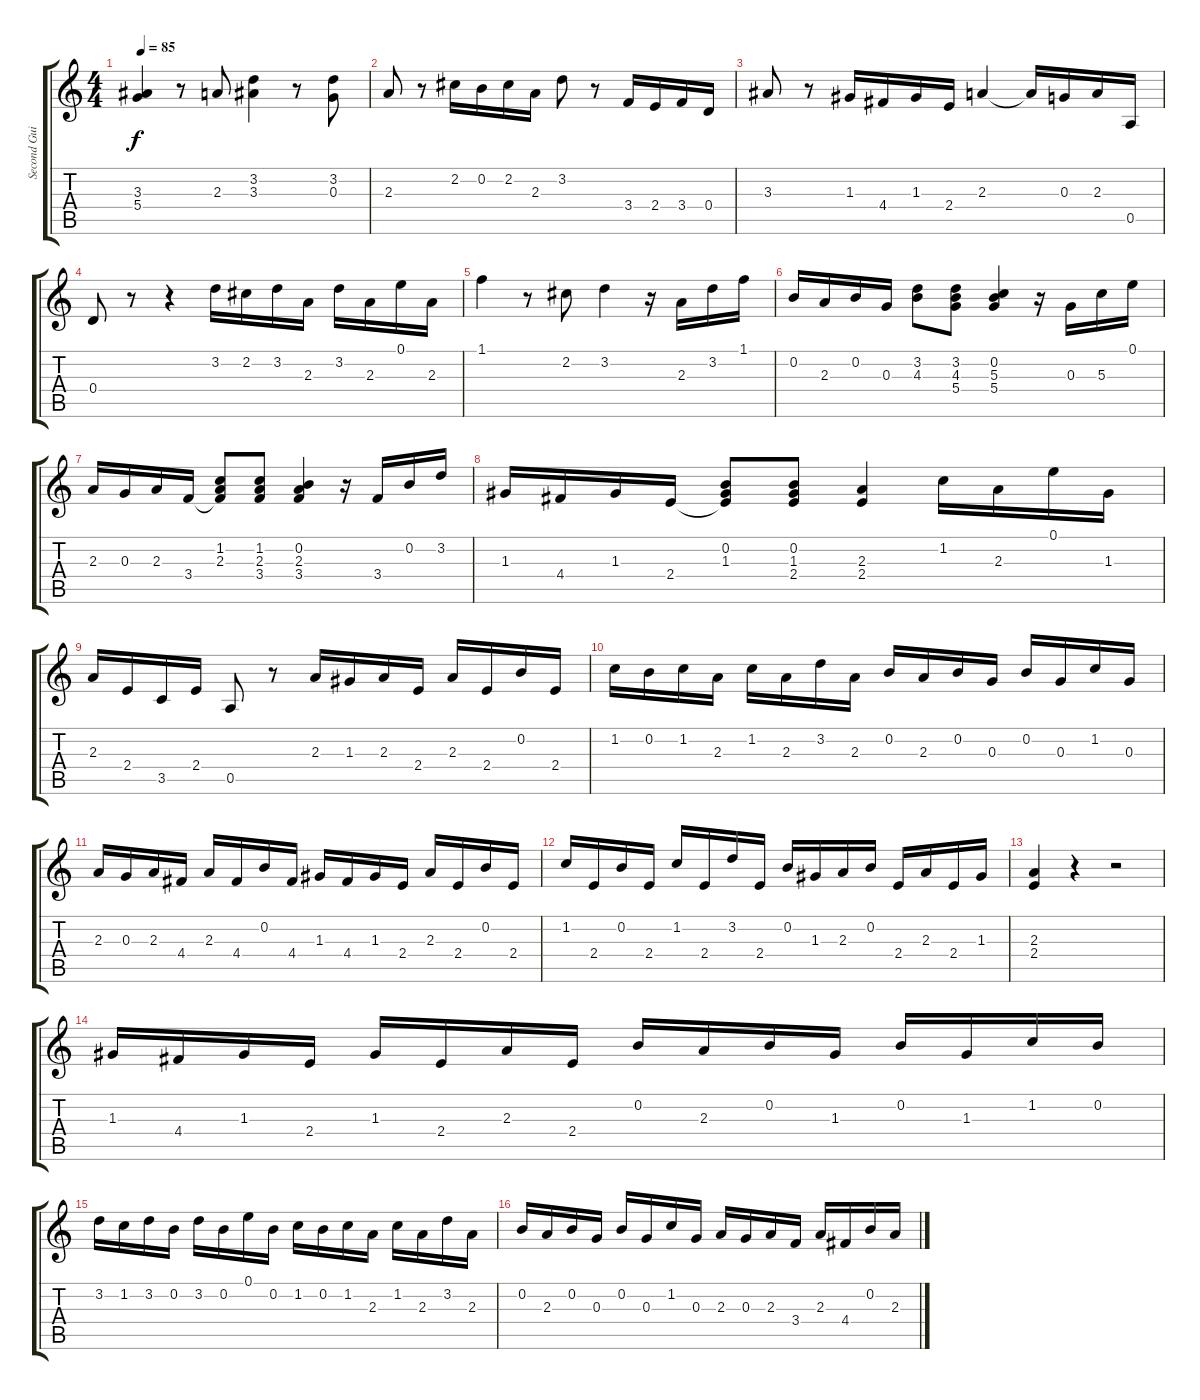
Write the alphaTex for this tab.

\track ("Second Guitar" "Second Gui") {instrument acousticguitarnylon}
\staff {score tabs}
\tuning (E4 B3 G3 D3 A2 D2) {hide}
\ts (4 4)
\tempo 85
\clef g2
\ks c
(3.3 5.4).4{dy f} r.8 2.3.8 (3.2 3.3).4 r.8 (3.2 0.3).8 |
2.3.8 r.8 2.2.16 0.2.16 2.2.16 2.3.16 3.2.8 r.8 3.4.16 2.4.16 3.4.16 0.4.16 |
3.3.8 r.8 1.3.16 4.4.16 1.3.16 2.4.16 2.3.4 2.3{t}.16 0.3.16 2.3.16 0.5.16 |
0.4.8 r.8 r.4 3.2.16 2.2.16 3.2.16 2.3.16 3.2.16 2.3.16 0.1.16 2.3.16 |
1.1.4 r.8 2.2.8 3.2.4 r.16 2.3.16 3.2.16 1.1.16 |
0.2.16 2.3.16 0.2.16 0.3.16 (3.2 4.3).8 (3.2 4.3 5.4).8 (0.2 5.3 5.4).4 r.16 0.3.16 5.3.16 0.1.16 |
2.3.16 0.3.16 2.3.16 3.4.16 (1.2 2.3 3.4{t}).8 (1.2 2.3 3.4).8 (0.2 2.3 3.4).4 r.16 3.4.16 0.2.16 3.2.16 |
1.3.16 4.4.16 1.3.16 2.4.16 (0.2 1.3 2.4{t}).8 (0.2 1.3 2.4).8 (2.3 2.4).4 1.2.16 2.3.16 0.1.16 1.3.16 |
2.3.16 2.4.16 3.5.16 2.4.16 0.5.8 r.8 2.3.16 1.3.16 2.3.16 2.4.16 2.3.16 2.4.16 0.2.16 2.4.16 |
1.2.16 0.2.16 1.2.16 2.3.16 1.2.16 2.3.16 3.2.16 2.3.16 0.2.16 2.3.16 0.2.16 0.3.16 0.2.16 0.3.16 1.2.16 0.3.16 |
2.3.16 0.3.16 2.3.16 4.4.16 2.3.16 4.4.16 0.2.16 4.4.16 1.3.16 4.4.16 1.3.16 2.4.16 2.3.16 2.4.16 0.2.16 2.4.16 |
1.2.16 2.4.16 0.2.16 2.4.16 1.2.16 2.4.16 3.2.16 2.4.16 0.2.16 1.3.16 2.3.16 0.2.16 2.4.16 2.3.16 2.4.16 1.3.16 |
(2.3 2.4).4 r.4 r.2 |
1.3.16 4.4.16 1.3.16 2.4.16 1.3.16 2.4.16 2.3.16 2.4.16 0.2.16 2.3.16 0.2.16 1.3.16 0.2.16 1.3.16 1.2.16 0.2.16 |
3.2.16 1.2.16 3.2.16 0.2.16 3.2.16 0.2.16 0.1.16 0.2.16 1.2.16 0.2.16 1.2.16 2.3.16 1.2.16 2.3.16 3.2.16 2.3.16 |
0.2.16 2.3.16 0.2.16 0.3.16 0.2.16 0.3.16 1.2.16 0.3.16 2.3.16 0.3.16 2.3.16 3.4.16 2.3.16 4.4.16 0.2.16 2.3.16
